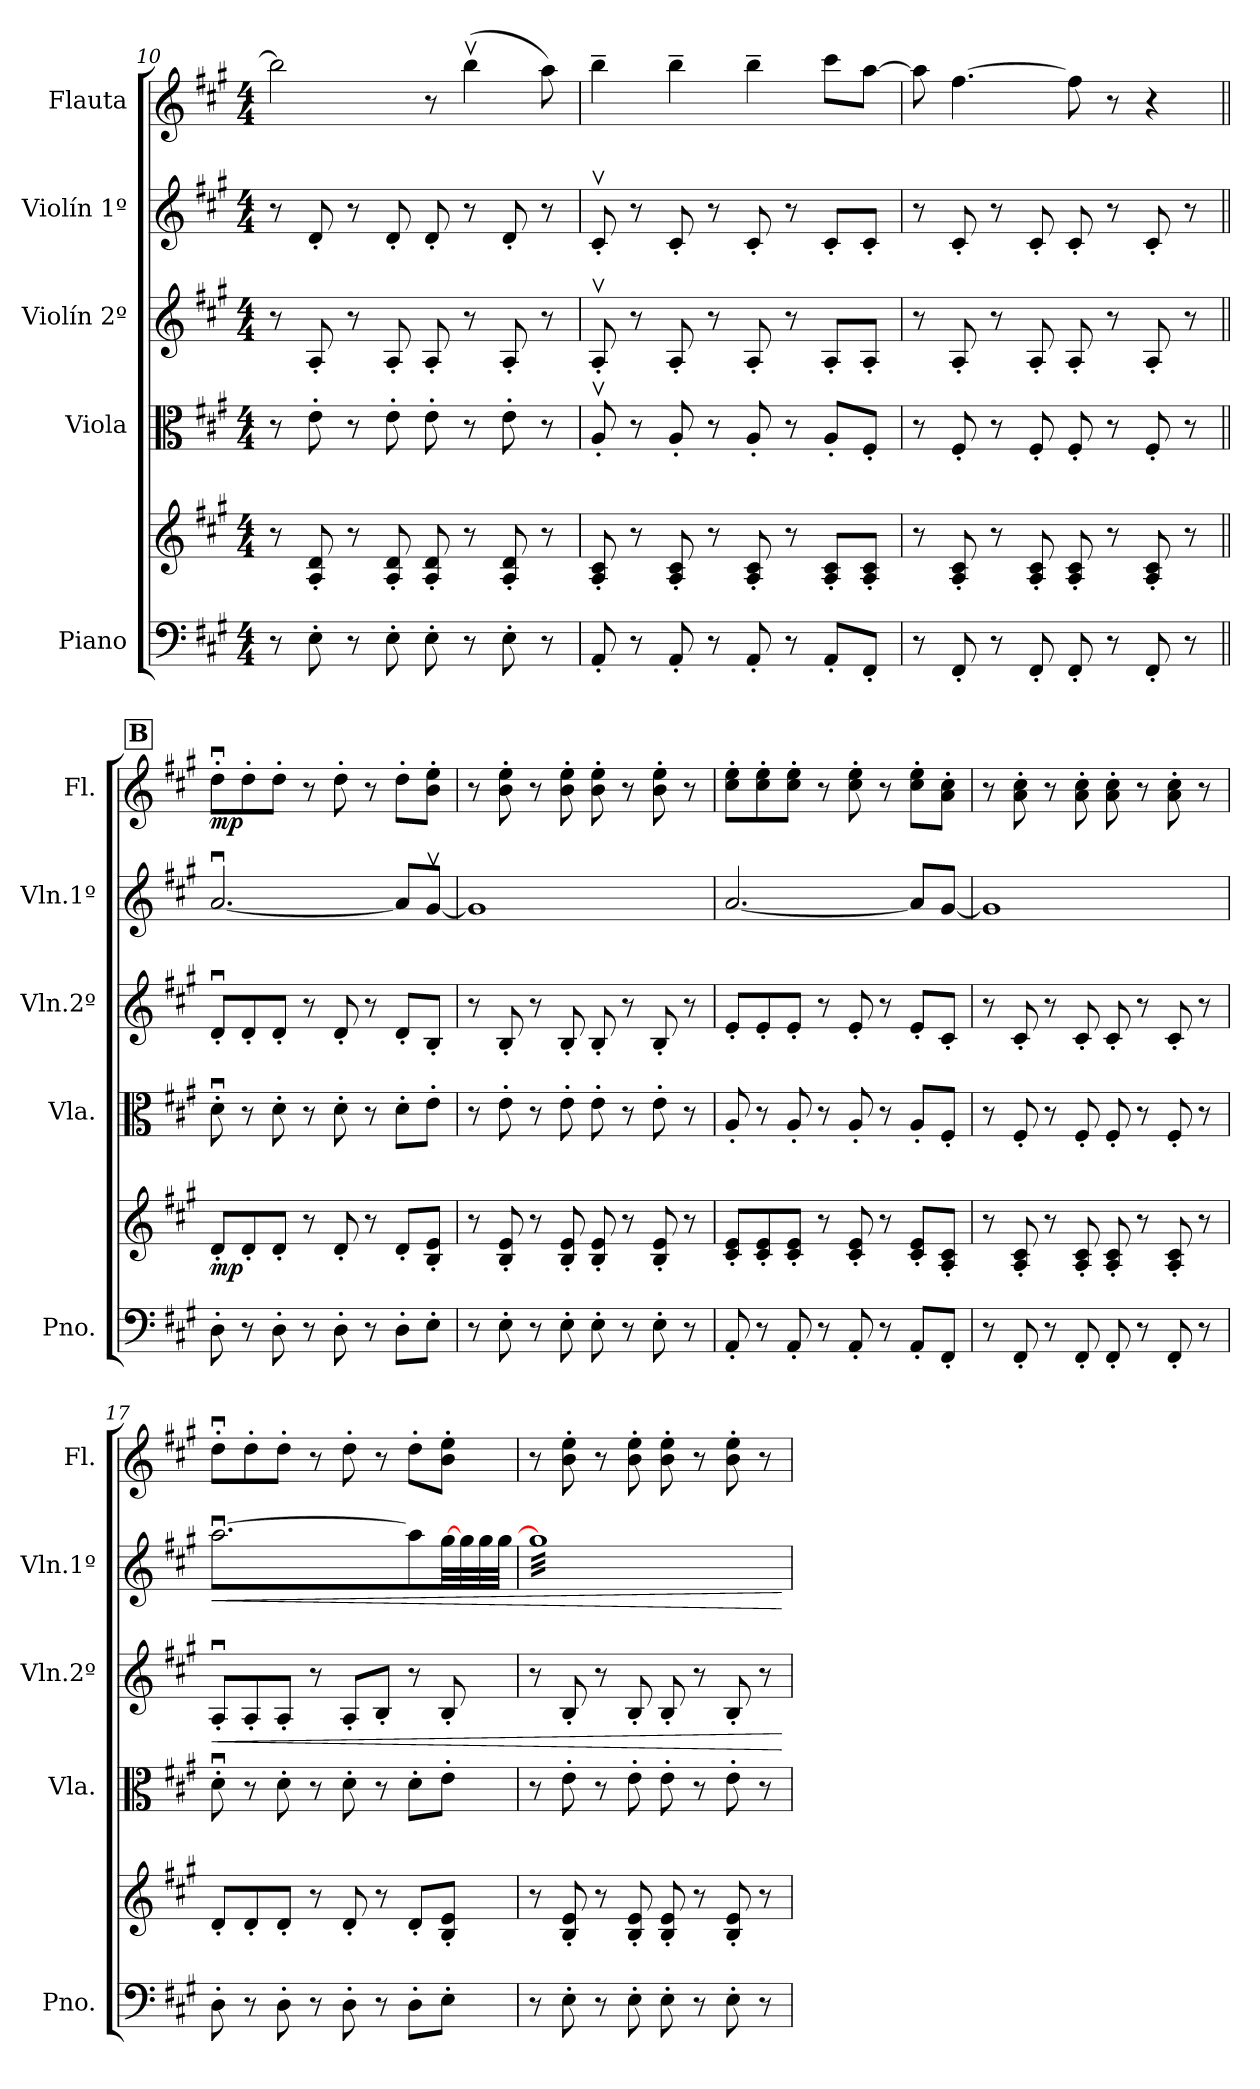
**kern	**kern	**dynam	**kern	**dynam	**kern	**dynam	**kern	**dynam	**kern	**dynam
*part5	*part5	*part5	*part4	*part4	*part3	*part3	*part2	*part2	*part1	*part1
*staff6	*staff5	*staff5/6	*staff4	*staff4	*staff3	*staff3	*staff2	*staff2	*staff1	*staff1
*I"Piano	*	*	*I"Viola	*	*I"Violín 2º	*	*I"Violín 1º	*	*I"Flauta	*
*I'Pno.	*	*	*I'Vla.	*	*I'Vln.2º	*	*I'Vln.1º	*	*I'Fl.	*
*clefF4	*clefG2	*	*clefC3	*	*clefG2	*	*clefG2	*	*clefG2	*
*k[f#c#g#]	*k[f#c#g#]	*	*k[f#c#g#]	*	*k[f#c#g#]	*	*k[f#c#g#]	*	*k[f#c#g#]	*
*M4/4	*M4/4	*	*M4/4	*	*M4/4	*	*M4/4	*	*M4/4	*
=10	=10	=10	=10	=10	=10	=10	=10	=10	=10	=10
8r	8r	.	8r	.	8r	.	8r	.	2bb\]	.
8E'\	8A/' 8d/'	.	8e'\	.	8A'/	.	8d'/	.	.	.
8r	8r	.	8r	.	8r	.	8r	.	.	.
8E'\	8A/' 8d/'	.	8e'\	.	8A'/	.	8d'/	.	.	.
8E'\	8A/' 8d/'	.	8e'\	.	8A'/	.	8d'/	.	8r	.
8r	8r	.	8r	.	8r	.	8r	.	(>4bbv\	.
8E'\	8A/' 8d/'	.	8e'\	.	8A'/	.	8d'/	.	.	.
8r	8r	.	8r	.	8r	.	8r	.	8aa\)	.
!!LO:PB:g=z
=11	=11	=11	=11	=11	=11	=11	=11	=11	=11	=11
8AA'/	8A/' 8c#/'	.	8Av'/	.	8Av'/	.	8c#v'/	.	4bb~\	.
8r	8r	.	8r	.	8r	.	8r	.	.	.
8AA'/	8A/' 8c#/'	.	8A'/	.	8A'/	.	8c#'/	.	4bb~\	.
8r	8r	.	8r	.	8r	.	8r	.	.	.
8AA'/	8A/' 8c#/'	.	8A'/	.	8A'/	.	8c#'/	.	4bb~\	.
8r	8r	.	8r	.	8r	.	8r	.	.	.
8AA'/L	8A/' 8c#/'L	.	8A'/L	.	8A'/L	.	8c#'/L	.	8ccc#\L	.
8FF#'/J	8A/' 8c#/'J	.	8F#'/J	.	8A'/J	.	8c#'/J	.	[8aa\J	.
=12	=12	=12	=12	=12	=12	=12	=12	=12	=12	=12
8r	8r	.	8r	.	8r	.	8r	.	8aa\]	.
8FF#'/	8A/' 8c#/'	.	8F#'/	.	8A'/	.	8c#'/	.	[4.ff#\	.
8r	8r	.	8r	.	8r	.	8r	.	.	.
8FF#'/	8A/' 8c#/'	.	8F#'/	.	8A'/	.	8c#'/	.	.	.
8FF#'/	8A/' 8c#/'	.	8F#'/	.	8A'/	.	8c#'/	.	8ff#\]	.
8r	8r	.	8r	.	8r	.	8r	.	8r	.
8FF#'/	8A/' 8c#/'	.	8F#'/	.	8A'/	.	8c#'/	.	4r	.
8r	8r	.	8r	.	8r	.	8r	.	.	.
!!LO:REH:place=s1:a:B:fs=14:t=B
=13||	=13||	=13||	=13||	=13||	=13||	=13||	=13||	=13||	=13||	=13||
!	!	!LO:DY:b	!	!LO:DY:b	!	!	!	!	!	!
!	!	!	!	!LO:DY:n=1:b	!	!LO:DY:b	!	!	!	!
!	!	!	!	!	!	!LO:DY:n=1:b	!	!LO:DY:b	!	!
!	!	!	!	!	!	!	!	!LO:DY:n=1:b	!	!LO:DY:b
8D'\	8d'/L	mp	8du'\	mp mp	8du'/L	mp mp	[2.au/	mp mp	8ddu'\L	mp
8r	8d'/	.	8r	.	8d'/	.	.	.	8dd'\	.
8D'\	8d'/J	.	8d'\	.	8d'/J	.	.	.	8dd'\J	.
8r	8r	.	8r	.	8r	.	.	.	8r	.
8D'\	8d'/	.	8d'\	.	8d'/	.	.	.	8dd'\	.
8r	8r	.	8r	.	8r	.	.	.	8r	.
8D'\L	8d'/L	.	8d'\L	.	8d'/L	.	8a/L]	.	8dd'\L	.
8E'\J	8B/' 8e/'J	.	8e'\J	.	8B'/J	.	[8g#v/J	.	8b\' 8ee\'J	.
=14	=14	=14	=14	=14	=14	=14	=14	=14	=14	=14
8r	8r	.	8r	.	8r	.	1g#]	.	8r	.
8E'\	8B/' 8e/'	.	8e'\	.	8B'/	.	.	.	8b\' 8ee\'	.
8r	8r	.	8r	.	8r	.	.	.	8r	.
8E'\	8B/' 8e/'	.	8e'\	.	8B'/	.	.	.	8b\' 8ee\'	.
8E'\	8B/' 8e/'	.	8e'\	.	8B'/	.	.	.	8b\' 8ee\'	.
8r	8r	.	8r	.	8r	.	.	.	8r	.
8E'\	8B/' 8e/'	.	8e'\	.	8B'/	.	.	.	8b\' 8ee\'	.
8r	8r	.	8r	.	8r	.	.	.	8r	.
=15	=15	=15	=15	=15	=15	=15	=15	=15	=15	=15
8AA'/	8c#/' 8e/'L	.	8A'/	.	8e'/L	.	[2.a/	.	8cc#\' 8ee\'L	.
8r	8c#/' 8e/'	.	8r	.	8e'/	.	.	.	8cc#\' 8ee\'	.
8AA'/	8c#/' 8e/'J	.	8A'/	.	8e'/J	.	.	.	8cc#\' 8ee\'J	.
8r	8r	.	8r	.	8r	.	.	.	8r	.
8AA'/	8c#/' 8e/'	.	8A'/	.	8e'/	.	.	.	8cc#\' 8ee\'	.
8r	8r	.	8r	.	8r	.	.	.	8r	.
8AA'/L	8c#/' 8e/'L	.	8A'/L	.	8e'/L	.	8a/L]	.	8cc#\' 8ee\'L	.
8FF#'/J	8A/' 8c#/'J	.	8F#'/J	.	8c#'/J	.	[8g#/J	.	8a\' 8cc#\'J	.
!!LO:LB:g=z
=16	=16	=16	=16	=16	=16	=16	=16	=16	=16	=16
8r	8r	.	8r	.	8r	.	1g#]	.	8r	.
8FF#'/	8A/' 8c#/'	.	8F#'/	.	8c#'/	.	.	.	8a\' 8cc#\'	.
8r	8r	.	8r	.	8r	.	.	.	8r	.
8FF#'/	8A/' 8c#/'	.	8F#'/	.	8c#'/	.	.	.	8a\' 8cc#\'	.
8FF#'/	8A/' 8c#/'	.	8F#'/	.	8c#'/	.	.	.	8a\' 8cc#\'	.
8r	8r	.	8r	.	8r	.	.	.	8r	.
8FF#'/	8A/' 8c#/'	.	8F#'/	.	8c#'/	.	.	.	8a\' 8cc#\'	.
8r	8r	.	8r	.	8r	.	.	.	8r	.
=17	=17	=17	=17	=17	=17	=17	=17	=17	=17	=17
!	!	!	!	!	!	!LO:HP:b	!	!LO:HP:b	!	!
8D'\	8d'/L	.	8du'\	.	8Au'/L	<	[2.aau\	<	8ddu'\L	.
8r	8d'/	.	8r	.	8A'/	.	.	.	8dd'\	.
8D'\	8d'/J	.	8d'\	.	8A'/J	.	.	.	8dd'\J	.
8r	8r	.	8r	.	8r	.	.	.	8r	.
8D'\	8d'/	.	8d'\	.	8A'/L	.	.	.	8dd'\	.
8r	8r	.	8r	.	8B'/J	.	.	.	8r	.
8D'\L	8d'/L	.	8d'\L	.	8r	.	8aa\L]	.	8dd'\L	.
*	*	*	*	*	*	*	*tremolo	*	*	*
8E'\J	8B/' 8e/'J	.	8e'\J	.	8B'/	.	[32gg#\	.	8b\' 8ee\'J	.
.	.	.	.	.	.	.	32gg#\	.	.	.
.	.	.	.	.	.	.	32gg#\	.	.	.
.	.	.	.	.	.	.	32gg#\JJJ	.	.	.
=18	=18	=18	=18	=18	=18	=18	=18	=18	=18	=18
8r	8r	.	8r	.	8r	.	32gg#]LLL	.	8r	.
.	.	.	.	.	.	.	32gg#	.	.	.
.	.	.	.	.	.	.	32gg#	.	.	.
.	.	.	.	.	.	.	32gg#	.	.	.
8E'\	8B/' 8e/'	.	8e'\	.	8B'/	.	32gg#	.	8b\' 8ee\'	.
.	.	.	.	.	.	.	32gg#	.	.	.
.	.	.	.	.	.	.	32gg#	.	.	.
.	.	.	.	.	.	.	32gg#	.	.	.
8r	8r	.	8r	.	8r	.	32gg#	.	8r	.
.	.	.	.	.	.	.	32gg#	.	.	.
.	.	.	.	.	.	.	32gg#	.	.	.
.	.	.	.	.	.	.	32gg#	.	.	.
8E'\	8B/' 8e/'	.	8e'\	.	8B'/	.	32gg#	.	8b\' 8ee\'	.
.	.	.	.	.	.	.	32gg#	.	.	.
.	.	.	.	.	.	.	32gg#	.	.	.
.	.	.	.	.	.	.	32gg#	.	.	.
8E'\	8B/' 8e/'	.	8e'\	.	8B'/	.	32gg#	.	8b\' 8ee\'	.
.	.	.	.	.	.	.	32gg#	.	.	.
.	.	.	.	.	.	.	32gg#	.	.	.
.	.	.	.	.	.	.	32gg#	.	.	.
8r	8r	.	8r	.	8r	.	32gg#	.	8r	.
.	.	.	.	.	.	.	32gg#	.	.	.
.	.	.	.	.	.	.	32gg#	.	.	.
.	.	.	.	.	.	.	32gg#	.	.	.
8E'\	8B/' 8e/'	.	8e'\	.	8B'/	.	32gg#	.	8b\' 8ee\'	.
.	.	.	.	.	.	.	32gg#	.	.	.
.	.	.	.	.	.	.	32gg#	.	.	.
.	.	.	.	.	.	.	32gg#	.	.	.
8r	8r	.	8r	.	8r	.	32gg#	.	8r	.
.	.	.	.	.	.	.	32gg#	.	.	.
.	.	.	.	.	.	.	32gg#	.	.	.
.	.	.	.	.	.	.	32gg#JJJ	.	.	.
*	*	*	*	*	*	*	*Xtremolo	*	*	*
.	.	.	.	.	.	[	.	[	.	.
=	=	=	=	=	=	=	=	=	=	=
*-	*-	*-	*-	*-	*-	*-	*-	*-	*-	*-
